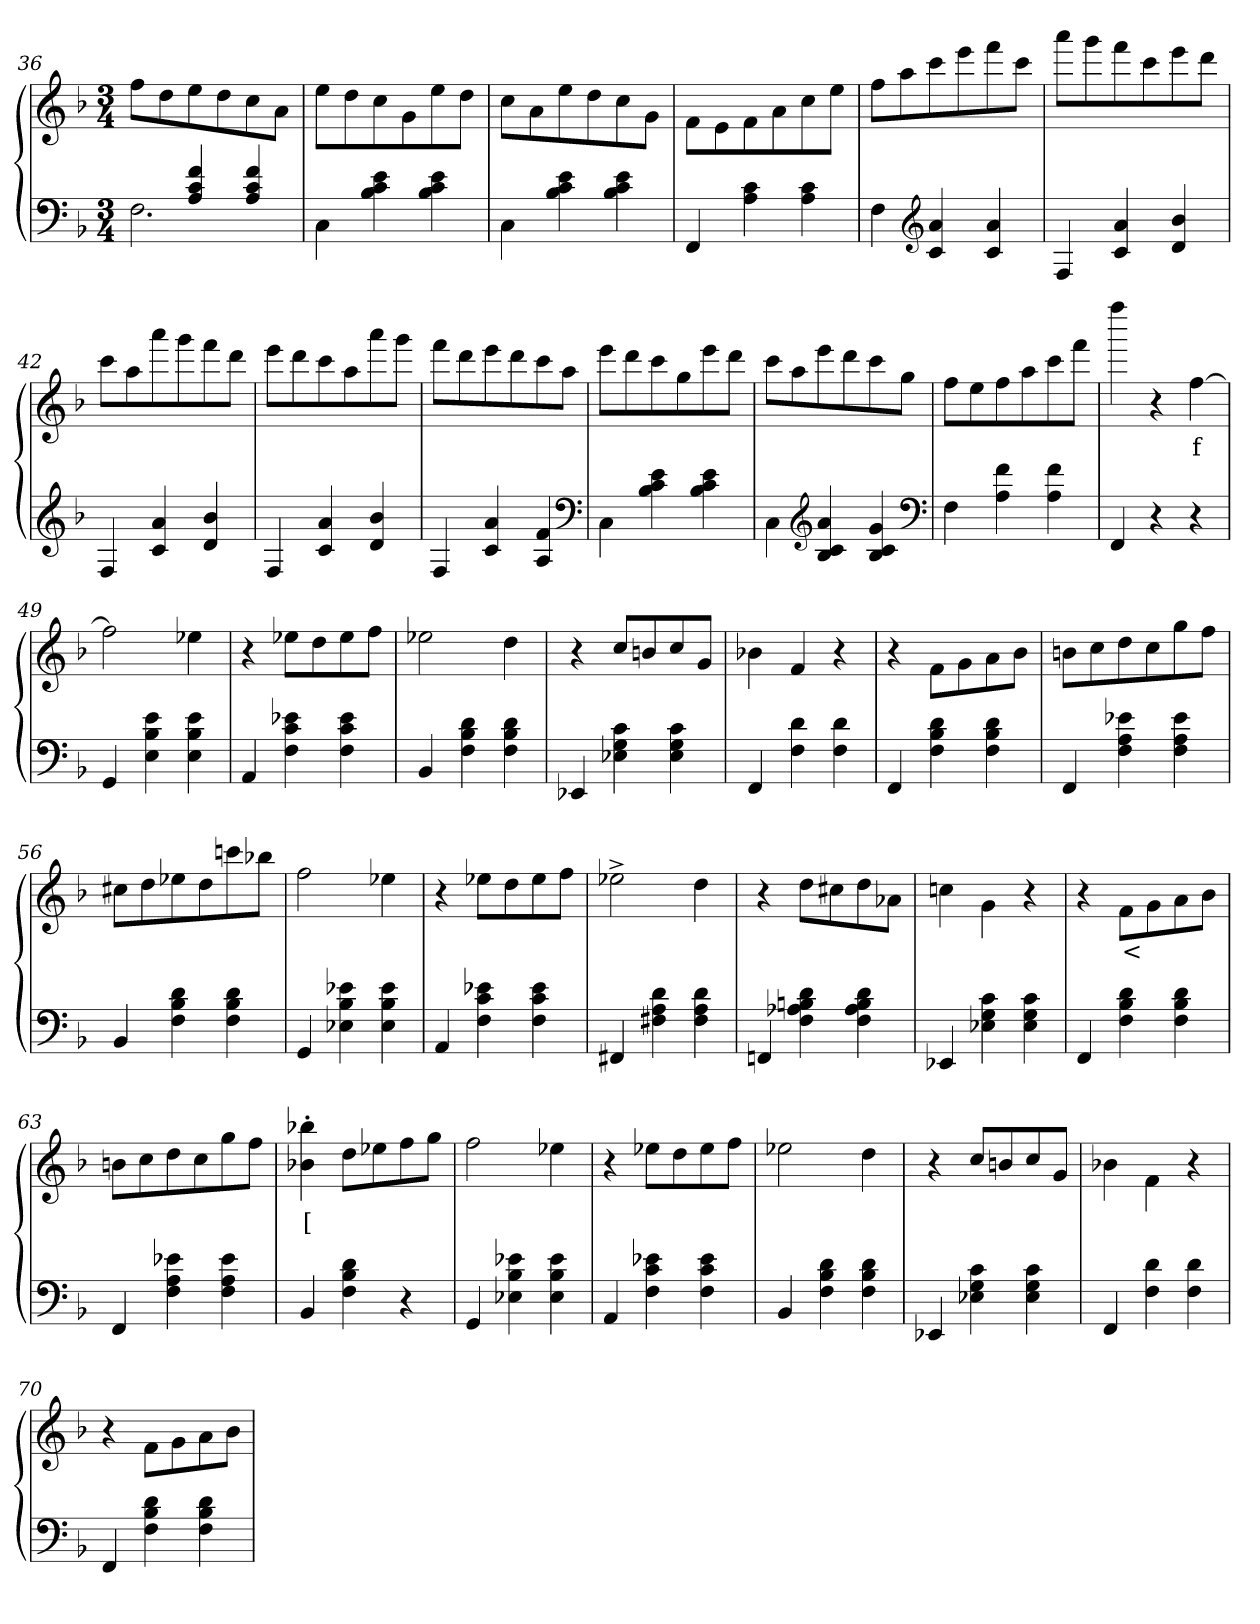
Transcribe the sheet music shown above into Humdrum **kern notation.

**kern	**kern	**text
*part2	*part1	*part1
*staff2	*staff1	*staff1
*clefF4	*clefG2	*
*k[b-]	*k[b-]	*
*M3/4	*M3/4	*
=36	=36	=36
*^	*	*
4ryy	2.F	8ffL	.
.	.	8dd	.
4f 4c 4A	.	8ee	.
.	.	8dd	.
4f 4c 4A	.	8cc	.
.	.	8aJ	.
*v	*v	*	*
=37	=37	=37
4C\	8eeL	.
.	8dd	.
4e 4c 4B-	8cc	.
.	8g	.
4e 4c 4B-	8ee	.
.	8ddJ	.
=38	=38	=38
4C\	8ccL	.
.	8a	.
4e 4c 4B-	8ee	.
.	8dd	.
4e 4c 4B-	8cc	.
.	8gJ	.
=39	=39	=39
4FF	8f\L	.
.	8e	.
4c 4A	8f	.
.	8a	.
4c 4A	8cc	.
.	8eeJ	.
=40	=40	=40
4F	8ffL	.
.	8aa	.
*clefG2	*	*
4a 4c	8ccc	.
.	8eee	.
4a 4c	8fff	.
.	8cccJ	.
=41	=41	=41
4F	8aaaL	.
.	8ggg	.
4a 4c	8fff	.
.	8ccc	.
4b- 4d	8eee	.
.	8dddJ	.
=42	=42	=42
4F	8cccL	.
.	8aa	.
4a 4c	8aaa	.
.	8ggg	.
4b- 4d	8fff	.
.	8dddJ	.
=43	=43	=43
4F	8eeeL	.
.	8ddd	.
4a 4c	8ccc	.
.	8aa	.
4b- 4d	8aaa	.
.	8gggJ	.
=44	=44	=44
4F	8fffL	.
.	8ddd	.
4a 4c	8eee	.
.	8ddd	.
4f 4A	8ccc	.
.	8aaJ	.
*clefF4	*	*
=45	=45	=45
4C\	8eeeL	.
.	8ddd	.
4e 4c 4B-	8ccc	.
.	8gg	.
4e 4c 4B-	8eee	.
.	8dddJ	.
=46	=46	=46
4C\	8cccL	.
.	8aa	.
*clefG2	*	*
4a 4c 4B-	8eee	.
.	8ddd	.
4g 4c 4B-	8ccc	.
.	8ggJ	.
*clefF4	*	*
=47	=47	=47
4F	8ff\L	.
.	8ee	.
4f 4A	8ff	.
.	8aa	.
4f 4A	8ccc	.
.	8fffJ	.
=48	=48	=48
4FF	4ffff	.
4r	4r	.
4r	[4ff	f
=49	=49	=49
4GG	2ff]	.
4e 4B- 4E	.	.
4e 4B- 4E	4ee-X	.
=50	=50	=50
4AA	4r	.
4e-X 4c 4F	8ee-XL	.
.	8dd	.
4e- 4c 4F	8ee-	.
.	8ffJ	.
=51	=51	=51
4BB-	2ee-X	.
4d 4B- 4F	.	.
4d 4B- 4F	4dd	.
=52	=52	=52
4EE-X	4r	.
4c 4G 4E-	8ccL	.
.	8bn	.
4c 4G 4E-	8cc	.
.	8gJ	.
=53	=53	=53
4FF	4b-X	.
4d 4F	4f	.
4d 4F	4r	.
=54	=54	=54
4FF	4r	.
4d 4B- 4F	8f\L	.
.	8g	.
4d 4B- 4F	8a	.
.	8b-J	.
=55	=55	=55
4FF	8bnL	.
.	8cc	.
4e-X 4A 4F	8dd	.
.	8cc	.
4e- 4A 4F	8gg	.
.	8ffJ	.
=56	=56	=56
4BB-	8cc#XL	.
.	8dd	.
4d 4B- 4F	8ee-X	.
.	8dd	.
4d 4B- 4F	8cccn	.
.	8bb-XJ	.
=57	=57	=57
4GG	2ff	.
4e-X 4B- 4E-X	.	.
4e- 4B- 4E-	4ee-X	.
=58	=58	=58
4AA	4r	.
4e-X 4c 4F	8ee-XL	.
.	8dd	.
4e- 4c 4F	8ee-	.
.	8ffJ	.
=59	=59	=59
4FF#X	2ee-X^>	.
4d 4A 4F#	.	.
4d 4A 4F#	4dd	.
=60	=60	=60
4FFn	4r	.
4d 4Bn 4A-X 4F	8ddL	.
.	8cc#X	.
4d 4B 4A- 4F	8dd	.
.	8a-XJ	.
=61	=61	=61
4EE-X	4ccn	.
4c 4G 4E-	4g\	.
4c 4G 4E-	4r	.
=62	=62	=62
4FF	4r	.
4d 4B- 4F	8f\L	<
.	8g	.
4d 4B- 4F	8a	.
.	8b-J	.
=63	=63	=63
4FF	8bnL	.
.	8cc	.
4e-X 4A 4F	8dd	.
.	8cc	.
4e- 4A 4F	8gg	.
.	8ffJ	.
=64	=64	=64
4BB-	4bb-X'> 4b-X'>	[
4d 4B- 4F	8ddL	.
.	8ee-X	.
4r	8ff	.
.	8ggJ	.
=65	=65	=65
4GG	2ff	.
4e-X 4B- 4E-X	.	.
4e- 4B- 4E-	4ee-X	.
=66	=66	=66
4AA	4r	.
4e-X 4c 4F	8ee-XL	.
.	8dd	.
4e- 4c 4F	8ee-	.
.	8ffJ	.
=67	=67	=67
4BB-	2ee-X	.
4d 4B- 4F	.	.
4d 4B- 4F	4dd	.
=68	=68	=68
4EE-X	4r	.
4c 4G 4E-	8ccL	.
.	8bn	.
4c 4G 4E-	8cc	.
.	8gJ	.
=69	=69	=69
4FF	4b-X	.
4d 4F	4f\	.
4d 4F	4r	.
=70	=70	=70
4FF	4r	.
4d 4B- 4F	8f\L	.
.	8g	.
4d 4B- 4F	8a	.
.	8b-J	.
=	=	=
*-	*-	*-
